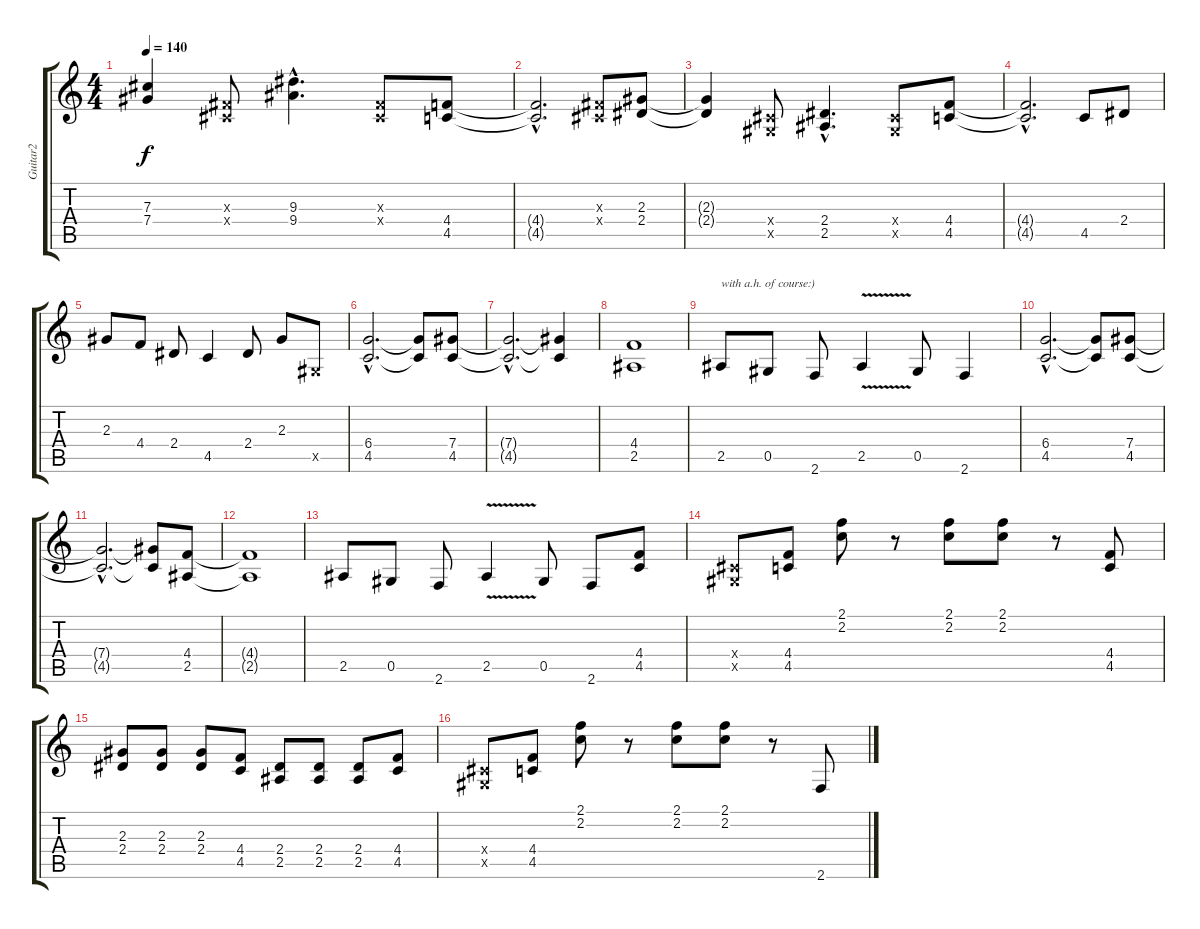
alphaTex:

\track ("Guitar2" "Guitar2") {instrument overdrivenguitar}
\staff {score tabs}
\tuning (Eb4 Bb3 Gb3 Db3 Ab2 Eb2) {hide}
\ts (4 4)
\tempo 140
\clef g2
\ks c
(7.3{t} 7.4{t}).4{dy f} (0.3{x} 0.4{x}).8 (9.3{hac} 9.4{hac}).4{d} (0.3{x} 0.4{x}).8 (4.4 4.5).8 |
(4.4{hac t} 4.5{hac t}).2{d} (0.3{x} 0.4{x}).8 (2.3 2.4).8 |
(2.3{t} 2.4{t}).4 (0.4{x} 0.5{x}).8 (2.4{hac} 2.5{hac}).4{d} (0.4{x} 0.5{x}).8 (4.4 4.5).8 |
(4.4{hac t} 4.5{hac t}).2{d} 4.5.8 2.4.8 |
2.3.8 4.4.8 2.4.8 4.5.4 2.4.8 2.3.8 0.5{x}.8 |
(6.4{hac} 4.5{hac}).2{d} (6.4{t} 4.5{t}).8 (7.4 4.5).8 |
(7.4{hac t} 4.5{hac t}).2{d} (7.4{t} 4.5{t}).4 |
(4.4 2.5).1 |
2.5.8{txt "with a.h. of course:)"} 0.5.8 2.6.8 2.5{v}.4 0.5.8 2.6.4 |
(6.4{hac} 4.5{hac}).2{d} (6.4{t} 4.5{t}).8 (7.4 4.5).8 |
(7.4{hac t} 4.5{hac t}).2{d} (7.4{t} 4.5{t}).8 (4.4 2.5).8 |
(4.4{t} 2.5{t}).1 |
2.5.8 0.5.8 2.6.8 2.5{v}.4 0.5.8 2.6.8 (4.4 4.5).8 |
(0.4{x} 0.5{x}).8 (4.4 4.5).8 (2.1 2.2).8 r.8 (2.1 2.2).8 (2.1 2.2).8 r.8 (4.4 4.5).8 |
(2.3 2.4).8 (2.3 2.4).8 (2.3 2.4).8 (4.4 4.5).8 (2.4 2.5).8 (2.4 2.5).8 (2.4 2.5).8 (4.4 4.5).8 |
(0.4{x} 0.5{x}).8 (4.4 4.5).8 (2.1 2.2).8 r.8 (2.1 2.2).8 (2.1 2.2).8 r.8 2.6.8
